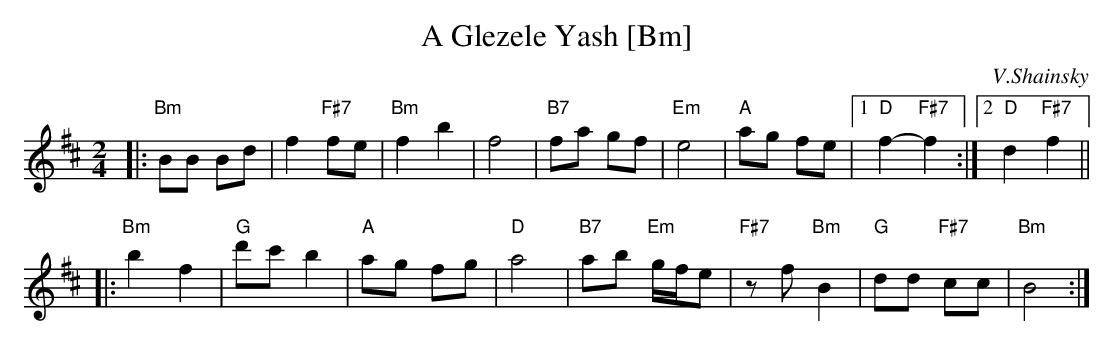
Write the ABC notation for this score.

X:1
T: A Glezele Yash [Bm]
C: V.Shainsky
M: 2/4
L: 1/8
K: Bm
|: "Bm"BB Bd | f2 "F#7"fe \
|  "Bm"f2 b2 | f4 \
|  "B7"fa gf | "Em"e4 \
|  "A"ag fe |1 "D"f2- "F#7"f2 :|2 "D"d2 "F#7"f2 ||
|: "Bm"b2 f2 | "G"d'c' b2 \
|  "A"ag fg | "D"a4 \
|  "B7"ab "Em"g/f/e | "F#7"zf "Bm"B2 \
|  "G"dd "F#7"cc | "Bm"B4 :|
